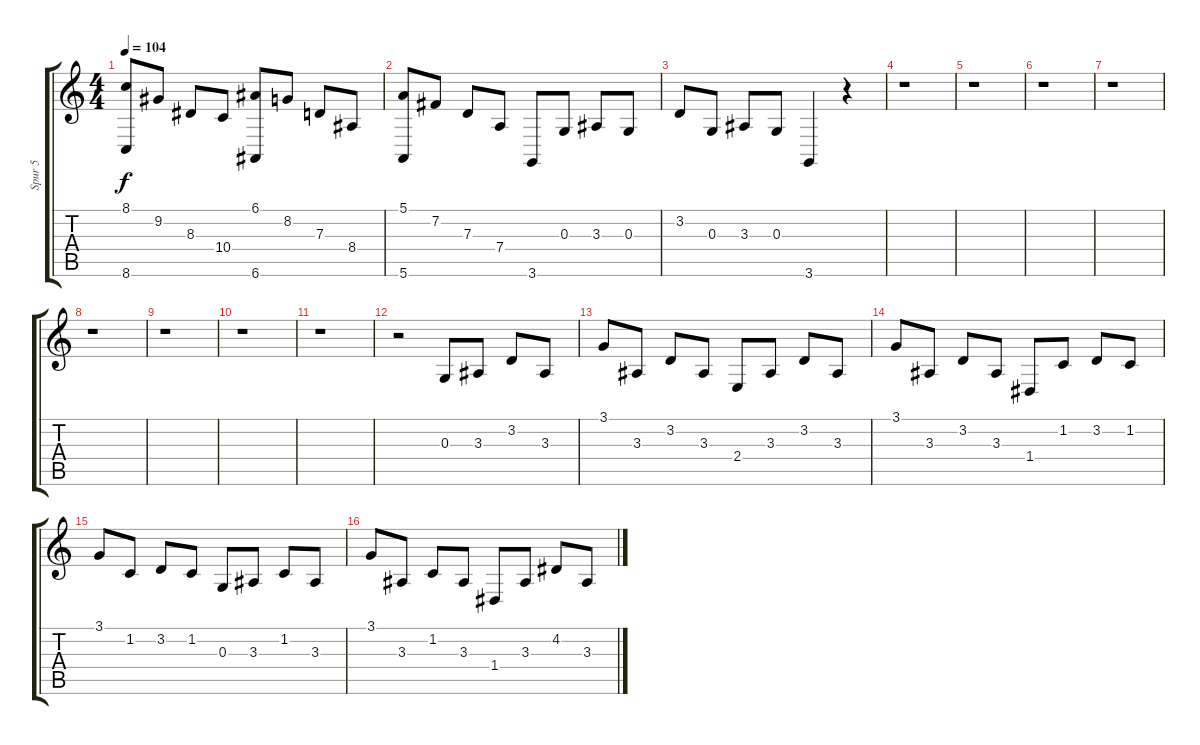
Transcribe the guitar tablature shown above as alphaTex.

\track ("Spur 5" "Spur 5") {instrument brightacousticpiano}
\staff {score tabs}
\tuning (E4 B3 G3 D3 A2 E2) {hide}
\ts (4 4)
\tempo 104
\clef g2
\ks c
(8.1 8.6).8{dy f} 9.2.8 8.3.8 10.4.8 (6.1 6.6).8 8.2.8 7.3.8 8.4.8 |
(5.1 5.6).8 7.2.8 7.3.8 7.4.8 3.6.8 0.3.8 3.3.8 0.3.8 |
3.2.8 0.3.8 3.3.8 0.3.8 3.6.4 r.4 |
r.1 |
r.1 |
r.1 |
r.1 |
r.1 |
r.1 |
r.1 |
r.1 |
r.2 0.3.8 3.3.8 3.2.8 3.3.8 |
3.1.8 3.3.8 3.2.8 3.3.8 2.4.8 3.3.8 3.2.8 3.3.8 |
3.1.8 3.3.8 3.2.8 3.3.8 1.4.8 1.2.8 3.2.8 1.2.8 |
3.1.8 1.2.8 3.2.8 1.2.8 0.3.8 3.3.8 1.2.8 3.3.8 |
3.1.8 3.3.8 1.2.8 3.3.8 1.4.8 3.3.8 4.2.8 3.3.8
